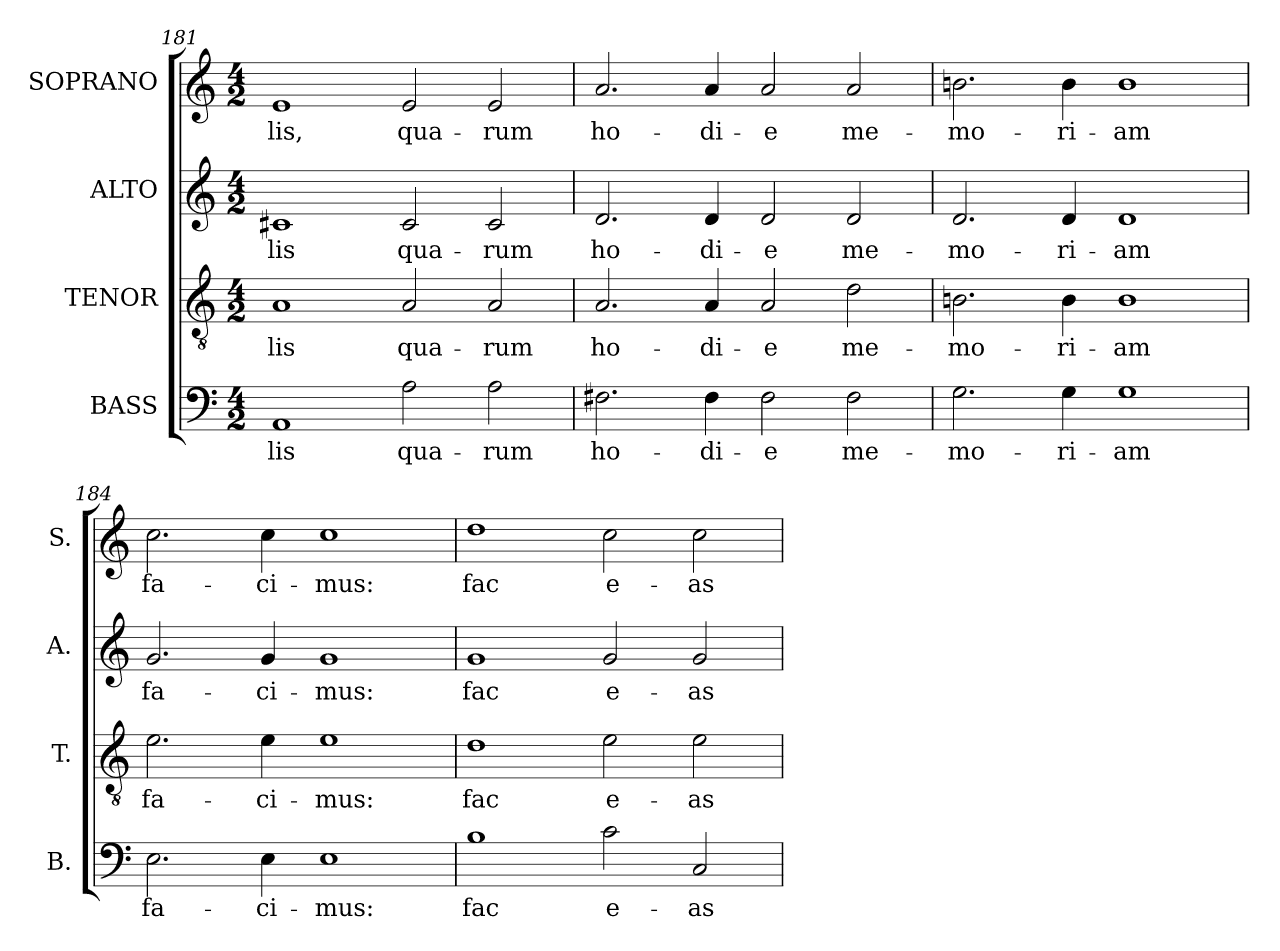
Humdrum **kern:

**kern	**text	**kern	**text	**kern	**text	**kern	**text
*part4	*part4	*part3	*part3	*part2	*part2	*part1	*part1
*staff4	*staff4	*staff3	*staff3	*staff2	*staff2	*staff1	*staff1
*I"BASS	*	*I"TENOR	*	*I"ALTO	*	*I"SOPRANO	*
*I'B.	*	*I'T.	*	*I'A.	*	*I'S.	*
*clefF4	*	*clefGv2	*	*clefG2	*	*clefG2	*
*	*	*ITrd7c12	*	*	*	*	*
*k[]	*	*k[]	*	*k[]	*	*k[]	*
*C:	*	*C:	*	*C:	*	*C:	*
*M4/2	*	*M4/2	*	*M4/2	*	*M4/2	*
=181	=181	=181	=181	=181	=181	=181	=181
!	!LO:LY:b:color=#000000	!	!	!	!	!	!
!	!	!	!LO:LY:b:color=#000000	!	!	!	!
!	!	!	!	!	!LO:LY:b:color=#000000	!	!
!	!	!	!	!	!	!	!LO:LY:b:color=#000000
1AAi	-lis	1AAi	-lis	1c#Xi	-lis	1ei	-lis,
!	!LO:LY:b:color=#000000	!	!	!	!	!	!
!	!	!	!LO:LY:b:color=#000000	!	!	!	!
!	!	!	!	!	!LO:LY:b:color=#000000	!	!
!	!	!	!	!	!	!	!LO:LY:b:color=#000000
2Ai\	qua-	2AAi/	qua-	2c#i/	qua-	2ei/	qua-
!	!LO:LY:b:color=#000000	!	!	!	!	!	!
!	!	!	!LO:LY:b:color=#000000	!	!	!	!
!	!	!	!	!	!LO:LY:b:color=#000000	!	!
!	!	!	!	!	!	!	!LO:LY:b:color=#000000
2Ai\	-rum	2AAi/	-rum	2c#i/	-rum	2ei/	-rum
=182	=182	=182	=182	=182	=182	=182	=182
!	!LO:LY:b:color=#000000	!	!	!	!	!	!
!	!	!	!LO:LY:b:color=#000000	!	!	!	!
!	!	!	!	!	!LO:LY:b:color=#000000	!	!
!	!	!	!	!	!	!	!LO:LY:b:color=#000000
2.F#Xi\	ho-	2.AAi/	ho-	2.di/	ho-	2.ai/	ho-
!	!LO:LY:b:color=#000000	!	!	!	!	!	!
!	!	!	!LO:LY:b:color=#000000	!	!	!	!
!	!	!	!	!	!LO:LY:b:color=#000000	!	!
!	!	!	!	!	!	!	!LO:LY:b:color=#000000
4F#i\	-di-	4AAi/	-di-	4di/	-di-	4ai/	-di-
!	!LO:LY:b:color=#000000	!	!	!	!	!	!
!	!	!	!LO:LY:b:color=#000000	!	!	!	!
!	!	!	!	!	!LO:LY:b:color=#000000	!	!
!	!	!	!	!	!	!	!LO:LY:b:color=#000000
2F#i\	-e	2AAi/	-e	2di/	-e	2ai/	-e
!	!LO:LY:b:color=#000000	!	!	!	!	!	!
!	!	!	!LO:LY:b:color=#000000	!	!	!	!
!	!	!	!	!	!LO:LY:b:color=#000000	!	!
!	!	!	!	!	!	!	!LO:LY:b:color=#000000
2F#i\	me-	2Di\	me-	2di/	me-	2ai/	me-
!!LO:LB:g=z
=183	=183	=183	=183	=183	=183	=183	=183
!	!LO:LY:b:color=#000000	!	!	!	!	!	!
!	!	!	!LO:LY:b:color=#000000	!	!	!	!
!	!	!	!	!	!LO:LY:b:color=#000000	!	!
!	!	!	!	!	!	!	!LO:LY:b:color=#000000
2.Gi\	-mo-	2.BBni\	-mo-	2.di/	-mo-	2.bni\	-mo-
!	!LO:LY:b:color=#000000	!	!	!	!	!	!
!	!	!	!LO:LY:b:color=#000000	!	!	!	!
!	!	!	!	!	!LO:LY:b:color=#000000	!	!
!	!	!	!	!	!	!	!LO:LY:b:color=#000000
4Gi\	-ri-	4BBi\	-ri-	4di/	-ri-	4bi\	-ri-
!	!LO:LY:b:color=#000000	!	!	!	!	!	!
!	!	!	!LO:LY:b:color=#000000	!	!	!	!
!	!	!	!	!	!LO:LY:b:color=#000000	!	!
!	!	!	!	!	!	!	!LO:LY:b:color=#000000
1Gi	-am	1BBi	-am	1di	-am	1bi	-am
=184	=184	=184	=184	=184	=184	=184	=184
!	!LO:LY:b:color=#000000	!	!	!	!	!	!
!	!	!	!LO:LY:b:color=#000000	!	!	!	!
!	!	!	!	!	!LO:LY:b:color=#000000	!	!
!	!	!	!	!	!	!	!LO:LY:b:color=#000000
2.Ei\	fa-	2.Ei\	fa-	2.gi/	fa-	2.cci\	fa-
!	!LO:LY:b:color=#000000	!	!	!	!	!	!
!	!	!	!LO:LY:b:color=#000000	!	!	!	!
!	!	!	!	!	!LO:LY:b:color=#000000	!	!
!	!	!	!	!	!	!	!LO:LY:b:color=#000000
4Ei\	-ci-	4Ei\	-ci-	4gi/	-ci-	4cci\	-ci-
!	!LO:LY:b:color=#000000	!	!	!	!	!	!
!	!	!	!LO:LY:b:color=#000000	!	!	!	!
!	!	!	!	!	!LO:LY:b:color=#000000	!	!
!	!	!	!	!	!	!	!LO:LY:b:color=#000000
1Ei	-mus:	1Ei	-mus:	1gi	-mus:	1cci	-mus:
=185	=185	=185	=185	=185	=185	=185	=185
!	!LO:LY:b:color=#000000	!	!	!	!	!	!
!	!	!	!LO:LY:b:color=#000000	!	!	!	!
!	!	!	!	!	!LO:LY:b:color=#000000	!	!
!	!	!	!	!	!	!	!LO:LY:b:color=#000000
1Bi	fac	1Di	fac	1gi	fac	1ddi	fac
!	!LO:LY:b:color=#000000	!	!	!	!	!	!
!	!	!	!LO:LY:b:color=#000000	!	!	!	!
!	!	!	!	!	!LO:LY:b:color=#000000	!	!
!	!	!	!	!	!	!	!LO:LY:b:color=#000000
2ci\	e-	2Ei\	e-	2gi/	e-	2cci\	e-
!	!LO:LY:b:color=#000000	!	!	!	!	!	!
!	!	!	!LO:LY:b:color=#000000	!	!	!	!
!	!	!	!	!	!LO:LY:b:color=#000000	!	!
!	!	!	!	!	!	!	!LO:LY:b:color=#000000
2Ci/	-as	2Ei\	-as	2gi/	-as	2cci\	-as
=	=	=	=	=	=	=	=
*-	*-	*-	*-	*-	*-	*-	*-
